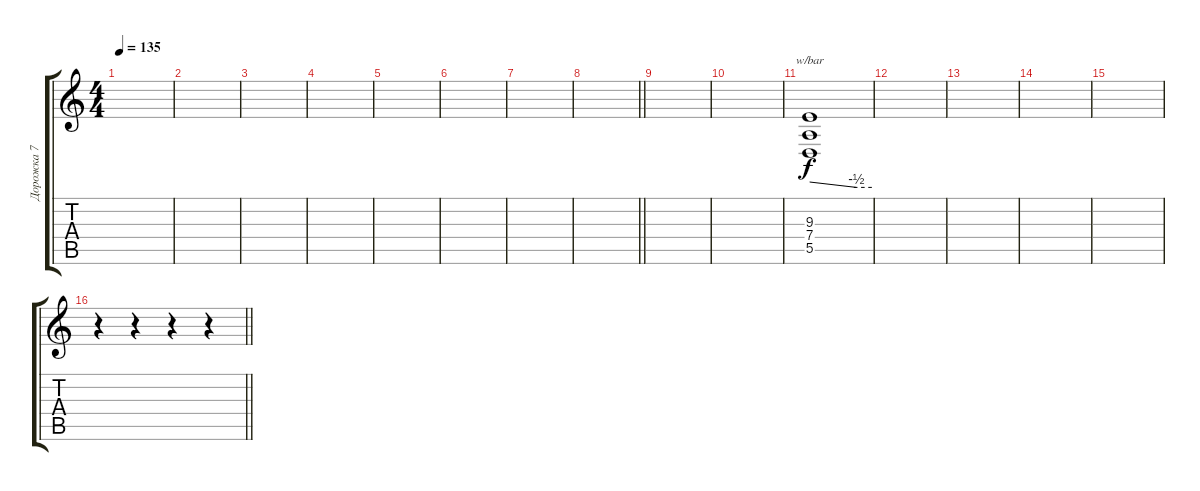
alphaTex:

\track ("Дорожка 7" "Дорожка 7") {instrument choiraahs}
\staff {score tabs}
\tuning (E4 B3 G3 D3 A2 E2) {hide}
\ts (4 4)
\tempo 135
\clef g2
\ks c
|
|
|
|
|
|
|
\barLineRight lightlight
|
|
|
(9.3 7.4 5.5).1{tbe (custom default 0 0 45 -2 60 -2)} |
|
|
|
|
\barLineRight lightlight
r.4 r.4 r.4 r.4
